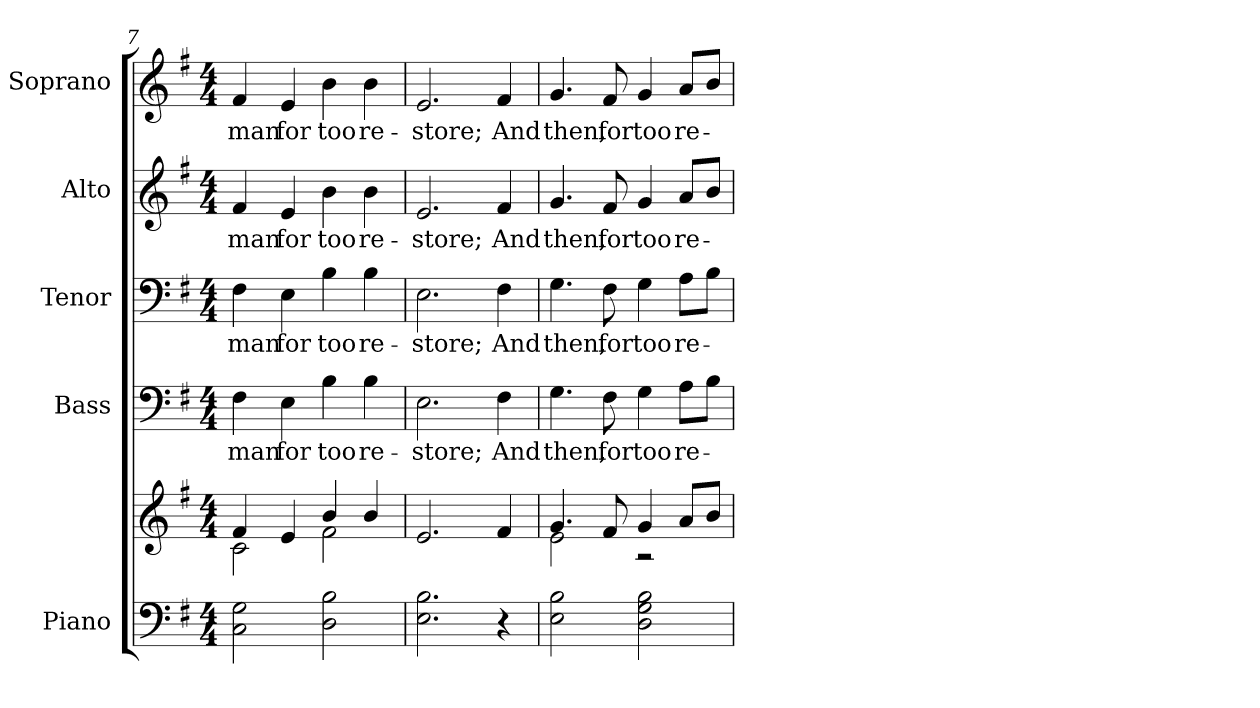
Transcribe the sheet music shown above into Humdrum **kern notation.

**kern	**kern	**kern	**text	**kern	**text	**kern	**text	**kern	**text
*part5	*part5	*part4	*part4	*part3	*part3	*part2	*part2	*part1	*part1
*staff6	*staff5	*staff4	*staff4	*staff3	*staff3	*staff2	*staff2	*staff1	*staff1
*I"Piano	*	*I"Bass	*	*I"Tenor	*	*I"Alto	*	*I"Soprano	*
*I'Pno.	*	*I'B.	*	*I'T.	*	*I'A.	*	*I'S.	*
*clefF4	*clefG2	*clefF4	*	*clefF4	*	*clefG2	*	*clefG2	*
*k[f#]	*k[f#]	*k[f#]	*	*k[f#]	*	*k[f#]	*	*k[f#]	*
*G:	*G:	*G:	*	*G:	*	*G:	*	*G:	*
*M4/4	*M4/4	*M4/4	*	*M4/4	*	*M4/4	*	*M4/4	*
=7	=7	=7	=7	=7	=7	=7	=7	=7	=7
*	*^	*	*	*	*	*	*	*	*
!	!	!	!	!LO:LY:b:color=#000000	!	!	!	!	!	!
!	!	!	!	!	!	!LO:LY:b:color=#000000	!	!	!	!
!	!	!	!	!	!	!	!	!LO:LY:b:color=#000000	!	!
!	!	!	!	!	!	!	!	!	!	!LO:LY:b:color=#000000
2Ci\ 2Gi	4f#i/	2ci\	4F#i\	man	4F#i\	man	4f#i/	man	4f#i/	man
!	!	!	!	!LO:LY:b:color=#000000	!	!	!	!	!	!
!	!	!	!	!	!	!LO:LY:b:color=#000000	!	!	!	!
!	!	!	!	!	!	!	!	!LO:LY:b:color=#000000	!	!
!	!	!	!	!	!	!	!	!	!	!LO:LY:b:color=#000000
.	4ei/	.	4Ei\	for	4Ei\	for	4ei/	for	4ei/	for
!	!	!	!	!LO:LY:b:color=#000000	!	!	!	!	!	!
!	!	!	!	!	!	!LO:LY:b:color=#000000	!	!	!	!
!	!	!	!	!	!	!	!	!LO:LY:b:color=#000000	!	!
!	!	!	!	!	!	!	!	!	!	!LO:LY:b:color=#000000
2Di\ 2Bi	4bi/	2f#i\	4Bi\	too	4Bi\	too	4bi\	too	4bi\	too
!	!	!	!	!LO:LY:b:color=#000000	!	!	!	!	!	!
!	!	!	!	!	!	!LO:LY:b:color=#000000	!	!	!	!
!	!	!	!	!	!	!	!	!LO:LY:b:color=#000000	!	!
!	!	!	!	!	!	!	!	!	!	!LO:LY:b:color=#000000
.	4bi/	.	4Bi\	re-	4Bi\	re-	4bi\	re-	4bi\	re-
*	*v	*v	*	*	*	*	*	*	*	*
!!LO:PB:g=z
=8	=8	=8	=8	=8	=8	=8	=8	=8	=8
!	!	!	!LO:LY:b:color=#000000	!	!	!	!	!	!
!	!	!	!	!	!LO:LY:b:color=#000000	!	!	!	!
!	!	!	!	!	!	!	!LO:LY:b:color=#000000	!	!
!	!	!	!	!	!	!	!	!	!LO:LY:b:color=#000000
2.Ei\ 2.Bi	2.ei/	2.Ei\	-store;	2.Ei\	-store;	2.ei/	-store;	2.ei/	-store;
!	!	!	!LO:LY:b:color=#000000	!	!	!	!	!	!
!	!	!	!	!	!LO:LY:b:color=#000000	!	!	!	!
!	!	!	!	!	!	!	!LO:LY:b:color=#000000	!	!
!	!	!	!	!	!	!	!	!	!LO:LY:b:color=#000000
4r	4f#i/	4F#i\	And	4F#i\	And	4f#i/	And	4f#i/	And
=9	=9	=9	=9	=9	=9	=9	=9	=9	=9
*	*^	*	*	*	*	*	*	*	*
!	!	!	!	!LO:LY:b:color=#000000	!	!	!	!	!	!
!	!	!	!	!	!	!LO:LY:b:color=#000000	!	!	!	!
!	!	!	!	!	!	!	!	!LO:LY:b:color=#000000	!	!
!	!	!	!	!	!	!	!	!	!	!LO:LY:b:color=#000000
2Ei\ 2Bi	4.gi/	2ei\	4.Gi\	then,	4.Gi\	then,	4.gi/	then,	4.gi/	then,
!	!	!	!	!LO:LY:b:color=#000000	!	!	!	!	!	!
!	!	!	!	!	!	!LO:LY:b:color=#000000	!	!	!	!
!	!	!	!	!	!	!	!	!LO:LY:b:color=#000000	!	!
!	!	!	!	!	!	!	!	!	!	!LO:LY:b:color=#000000
.	8f#i/	.	8F#i\	for	8F#i\	for	8f#i/	for	8f#i/	for
!	!	!	!	!LO:LY:b:color=#000000	!	!	!	!	!	!
!	!	!	!	!	!	!LO:LY:b:color=#000000	!	!	!	!
!	!	!	!	!	!	!	!	!LO:LY:b:color=#000000	!	!
!	!	!	!	!	!	!	!	!	!	!LO:LY:b:color=#000000
2Di\ 2Gi 2Bi	4gi/	2r	4Gi\	too	4Gi\	too	4gi/	too	4gi/	too
!	!	!	!	!LO:LY:b:color=#000000	!	!	!	!	!	!
!	!	!	!	!	!	!LO:LY:b:color=#000000	!	!	!	!
!	!	!	!	!	!	!	!	!LO:LY:b:color=#000000	!	!
!	!	!	!	!	!	!	!	!	!	!LO:LY:b:color=#000000
.	8ai/L	.	8Ai\L	re-	8Ai\L	re-	8ai/L	re-	8ai/L	re-
.	8bi/J	.	8Bi\J	.	8Bi\J	.	8bi/J	.	8bi/J	.
*	*v	*v	*	*	*	*	*	*	*	*
=	=	=	=	=	=	=	=	=	=
*-	*-	*-	*-	*-	*-	*-	*-	*-	*-
